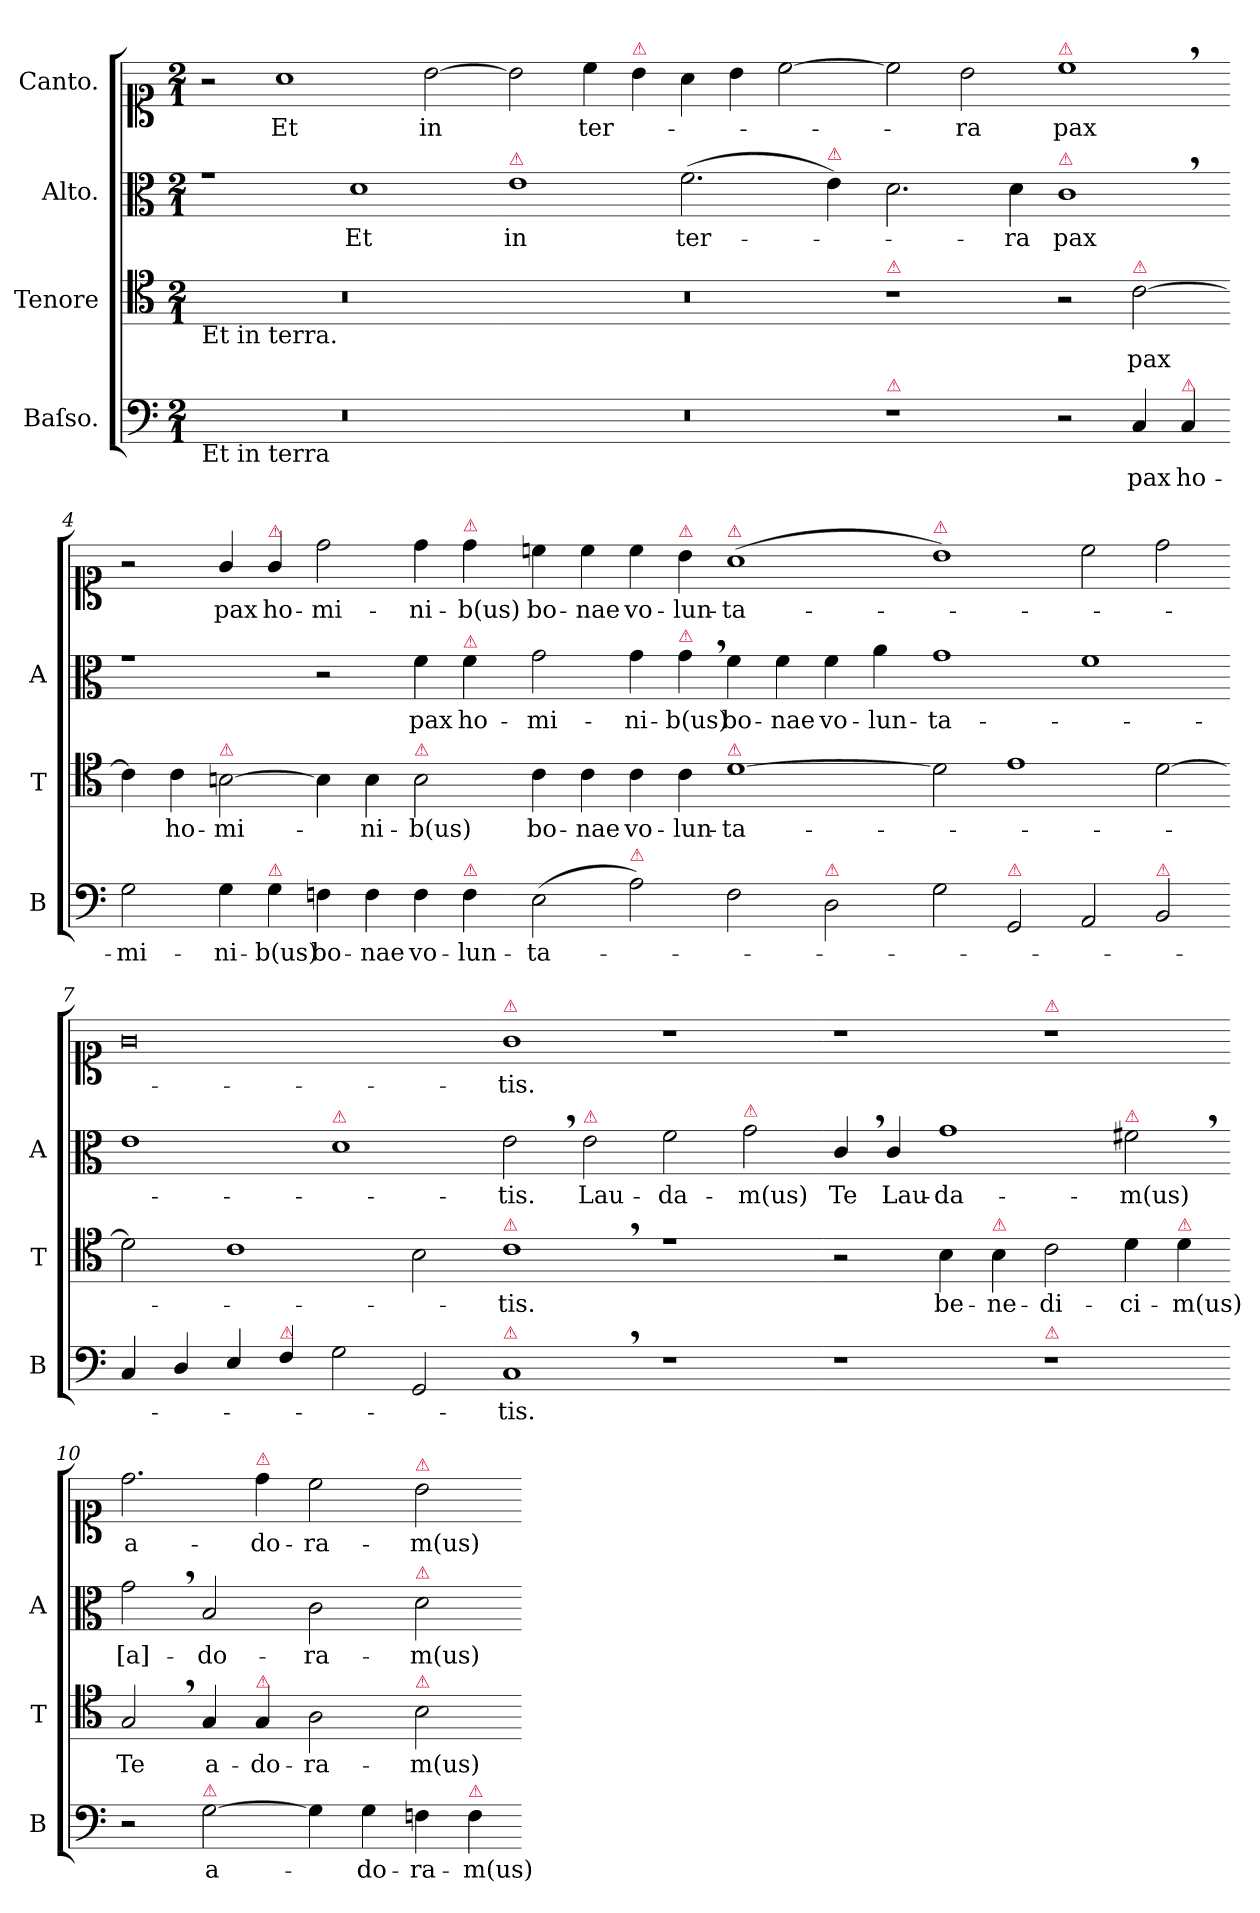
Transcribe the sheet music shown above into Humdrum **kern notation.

**kern	**text	**kern	**text	**kern	**text	**kern	**text
*part4	*part4	*part3	*part3	*part2	*part2	*part1	*part1
*staff4	*staff4	*staff3	*staff3	*staff2	*staff2	*staff1	*staff1
*I"Baſso.	*	*I"Tenore	*	*I"Alto.	*	*I"Canto.	*
*I'B	*	*I'T	*	*I'A	*	*	*
*clefF4	*	*clefC4	*	*clefC3	*	*clefC1	*
*k[]	*	*k[]	*	*k[]	*	*k[]	*
*a:	*	*a:	*	*a:	*	*a:	*
*M2/1	*	*M2/1	*	*M2/1	*	*M2/1	*
=1	=1	=1	=1	=1	=1	=1	=1
!	!	!LO:TX:b:t=Et in terra.	!	!	!	!	!
!LO:TX:b:t=Et in terra	!	!	!	!	!	!	!
0r	.	0r	.	1rg	.	2r	.
.	.	.	.	.	.	1a\	Et
.	.	.	.	1d	Et	.	.
.	.	.	.	.	.	[2b\	in
=2-	=2-	=2-	=2-	=2-	=2-	=2-	=2-
!	!	!	!	!LO:TX:a:color=crimson:t=⚠	!	!	!
0r	.	0r	.	1e	in	2b\]	.
.	.	.	.	.	.	4cc\	ter-
!	!	!	!	!	!	!LO:TX:a:color=crimson:t=⚠	!
.	.	.	.	.	.	4b\	.
.	.	.	.	(2.f\	ter-	4a\	.
.	.	.	.	.	.	4b\	.
.	.	.	.	.	.	[2cc\	.
!	!	!	!	!LO:TX:a:color=crimson:t=⚠	!	!	!
.	.	.	.	4e\)	.	.	.
=3-	=3-	=3-	=3-	=3-	=3-	=3-	=3-
!	!	!LO:TX:a:color=crimson:t=⚠	!	!	!	!	!
!LO:TX:a:color=crimson:t=⚠	!	!	!	!	!	!	!
1r	.	1r	.	2.d\	.	2cc\]	.
.	.	.	.	.	.	2b\	-ra
.	.	.	.	4d\	-ra	.	.
!	!	!	!	!	!	!LO:TX:a:color=crimson:t=⚠	!
!	!	!	!	!LO:TX:a:color=crimson:t=⚠	!	!	!
2r	.	2r	.	1c,<	pax	1cc,<	pax
!	!	!LO:TX:a:color=crimson:t=⚠	!	!	!	!	!
4C/	pax	[2c\	pax	.	.	.	.
!LO:TX:a:color=crimson:t=⚠	!	!	!	!	!	!	!
4C/	ho-	.	.	.	.	.	.
=4-	=4-	=4-	=4-	=4-	=4-	=4-	=4-
2G\	-mi-	4c\]	.	1rg	.	2r	.
.	.	4c\	ho-	.	.	.	.
!	!	!LO:TX:a:color=crimson:t=⚠	!	!	!	!	!
4G\	-ni-	[2Bn\	-mi-	.	.	4g/	pax
!	!	!	!	!	!	!LO:TX:a:color=crimson:t=⚠	!
!LO:TX:a:color=crimson:t=⚠	!	!	!	!	!	!	!
4G\	-b(us)	.	.	.	.	4g/	ho-
4Fn\	bo-	4B]	.	2r	.	2dd\	-mi-
4F\	-nae	4B\	-ni-	.	.	.	.
!	!	!LO:TX:a:color=crimson:t=⚠	!	!	!	!	!
4F\	vo-	2B\	-b(us)	4f\	pax	4dd\	-ni-
!	!	!	!	!	!	!LO:TX:a:color=crimson:t=⚠	!
!	!	!	!	!LO:TX:a:color=crimson:t=⚠	!	!	!
!LO:TX:a:color=crimson:t=⚠	!	!	!	!	!	!	!
4F\	-lun-	.	.	4f\	ho-	4dd\	-b(us)
=5-	=5-	=5-	=5-	=5-	=5-	=5-	=5-
(2E\	-ta-	4c\	bo-	2g\	-mi-	4ccn\	bo-
.	.	4c\	-nae	.	.	4cc\	-nae
!LO:TX:a:color=crimson:t=⚠	!	!	!	!	!	!	!
2A\)	.	4c\	vo-	4g\	-ni-	4cc\	vo-
!	!	!	!	!	!	!LO:TX:a:color=crimson:t=⚠	!
!	!	!	!	!LO:TX:a:color=crimson:t=⚠	!	!	!
.	.	4c\	-lun-	4g,<\	-b(us)	4b\	-lun-
!	!	!	!	!	!	!LO:TX:a:color=crimson:t=⚠	!
!	!	!LO:TX:a:color=crimson:t=⚠	!	!	!	!	!
2F\	.	[1d	-ta-	4f\	bo-	(1a	-ta-
.	.	.	.	4f\	-nae	.	.
!LO:TX:a:color=crimson:t=⚠	!	!	!	!	!	!	!
2D\	.	.	.	4f\	vo-	.	.
.	.	.	.	4a\	-lun-	.	.
=6-	=6-	=6-	=6-	=6-	=6-	=6-	=6-
!	!	!	!	!	!	!LO:TX:a:color=crimson:t=⚠	!
2G\	.	2d\]	.	1g\	-ta-	1b)	.
!LO:TX:a:color=crimson:t=⚠	!	!	!	!	!	!	!
2GG/	.	1e	.	.	.	.	.
2AA/	.	.	.	1f	.	2cc\	.
!LO:TX:a:color=crimson:t=⚠	!	!	!	!	!	!	!
2BB/	.	[2d\	.	.	.	2dd\	.
=7-	=7-	=7-	=7-	=7-	=7-	=7-	=7-
4C/	.	2d\]	.	1e	.	0g	.
4D/	.	.	.	.	.	.	.
4E/	.	1c	.	.	.	.	.
!LO:TX:a:color=crimson:t=⚠	!	!	!	!	!	!	!
4F/	.	.	.	.	.	.	.
!	!	!	!	!LO:TX:a:color=crimson:t=⚠	!	!	!
2G\	.	.	.	1d\	.	.	.
2GG/	.	2B\	.	.	.	.	.
=8-	=8-	=8-	=8-	=8-	=8-	=8-	=8-
!	!	!	!	!	!	!LO:TX:a:color=crimson:t=⚠	!
!	!	!LO:TX:a:color=crimson:t=⚠	!	!	!	!	!
!LO:TX:a:color=crimson:t=⚠	!	!	!	!	!	!	!
1C,<	-tis.	1c,<	-tis.	2e,<\	-tis.	1g	-tis.
!	!	!	!	!LO:TX:a:color=crimson:t=⚠	!	!	!
.	.	.	.	2e\	Lau-	.	.
1r	.	1re	.	2f\	-da-	1r	.
!	!	!	!	!LO:TX:a:color=crimson:t=⚠	!	!	!
.	.	.	.	2g\	-m(us)	.	.
=9-	=9-	=9-	=9-	=9-	=9-	=9-	=9-
1r	.	2r	.	4c,</	Te	1r	.
.	.	.	.	4c/	Lau-	.	.
.	.	4B\	be-	1g	-da-	.	.
!	!	!LO:TX:a:color=crimson:t=⚠	!	!	!	!	!
.	.	4B\	-ne-	.	.	.	.
!	!	!	!	!	!	!LO:TX:a:color=crimson:t=⚠	!
!LO:TX:a:color=crimson:t=⚠	!	!	!	!	!	!	!
1r	.	2c\	-di-	.	.	1r	.
!	!	!	!	!LO:TX:a:color=crimson:t=⚠	!	!	!
.	.	4d\	-ci-	2f#X,<\	-m(us)	.	.
!	!	!LO:TX:a:color=crimson:t=⚠	!	!	!	!	!
.	.	4d\	-m(us)	.	.	.	.
=10-	=10-	=10-	=10-	=10-	=10-	=10-	=10-
2r	.	2G,</	Te	2g,<\	[a]-	2.dd\	a-
!LO:TX:a:color=crimson:t=⚠	!	!	!	!	!	!	!
[2G\	a-	4G/	a-	2B/	-do-	.	.
!	!	!	!	!	!	!LO:TX:a:color=crimson:t=⚠	!
!	!	!LO:TX:a:color=crimson:t=⚠	!	!	!	!	!
.	.	4G/	-do-	.	.	4dd\	-do-
4G\]	.	2A\	-ra-	2c\	-ra-	2cc\	-ra-
4G\	-do-	.	.	.	.	.	.
!	!	!	!	!	!	!LO:TX:a:color=crimson:t=⚠	!
!	!	!	!	!LO:TX:a:color=crimson:t=⚠	!	!	!
!	!	!LO:TX:a:color=crimson:t=⚠	!	!	!	!	!
4Fn\	-ra-	2B\	-m(us)	2d\	-m(us)	2b\	-m(us)
!LO:TX:a:color=crimson:t=⚠	!	!	!	!	!	!	!
4F\	-m(us)	.	.	.	.	.	.
=-	=-	=-	=-	=-	=-	=-	=-
*-	*-	*-	*-	*-	*-	*-	*-
